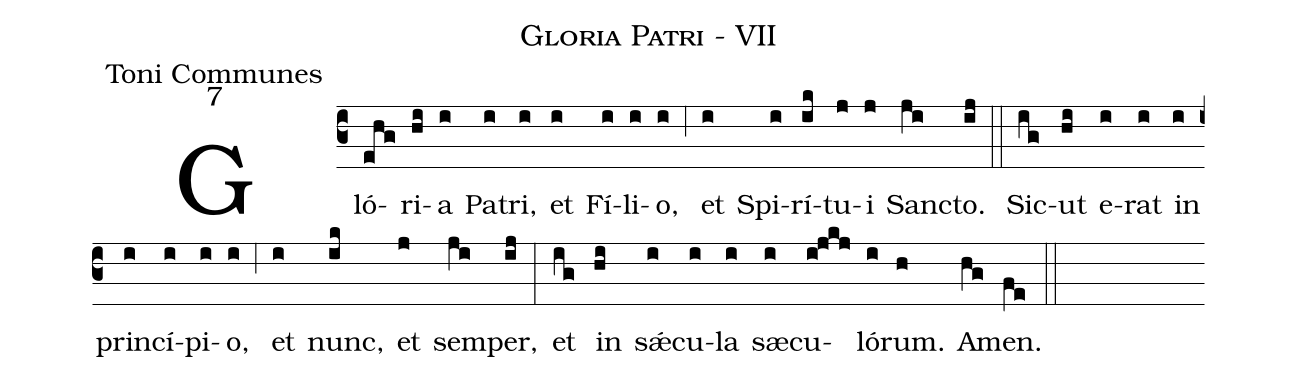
name:Gloria Patri - VII;
office-part:Toni Communes;
mode:7;
%%
(c3) Gló(ehg)ri(hi)a(i) Pa(i)tri,(i) et(i) Fí(i)li(i)o,(i) (;6)
et(i) Spi(i)rí(ik)tu(j)i(j) San(ji)cto.(ij) (::)
Sic(ig)ut(hi) e(i)rat(i) in(i) prin(i)cí(i)pi(i)o,(i) (;6)
et(i) nunc,(ik) et(j) sem(ji)per,(ij) (:)
et(ig) in(hi) s<sp>'ae</sp>(i)cu(i)la(i)
s<sp>ae</sp>(i)cu(i!jkj)ló(i)rum.(h)
A(hg)men.(fe) (::)
